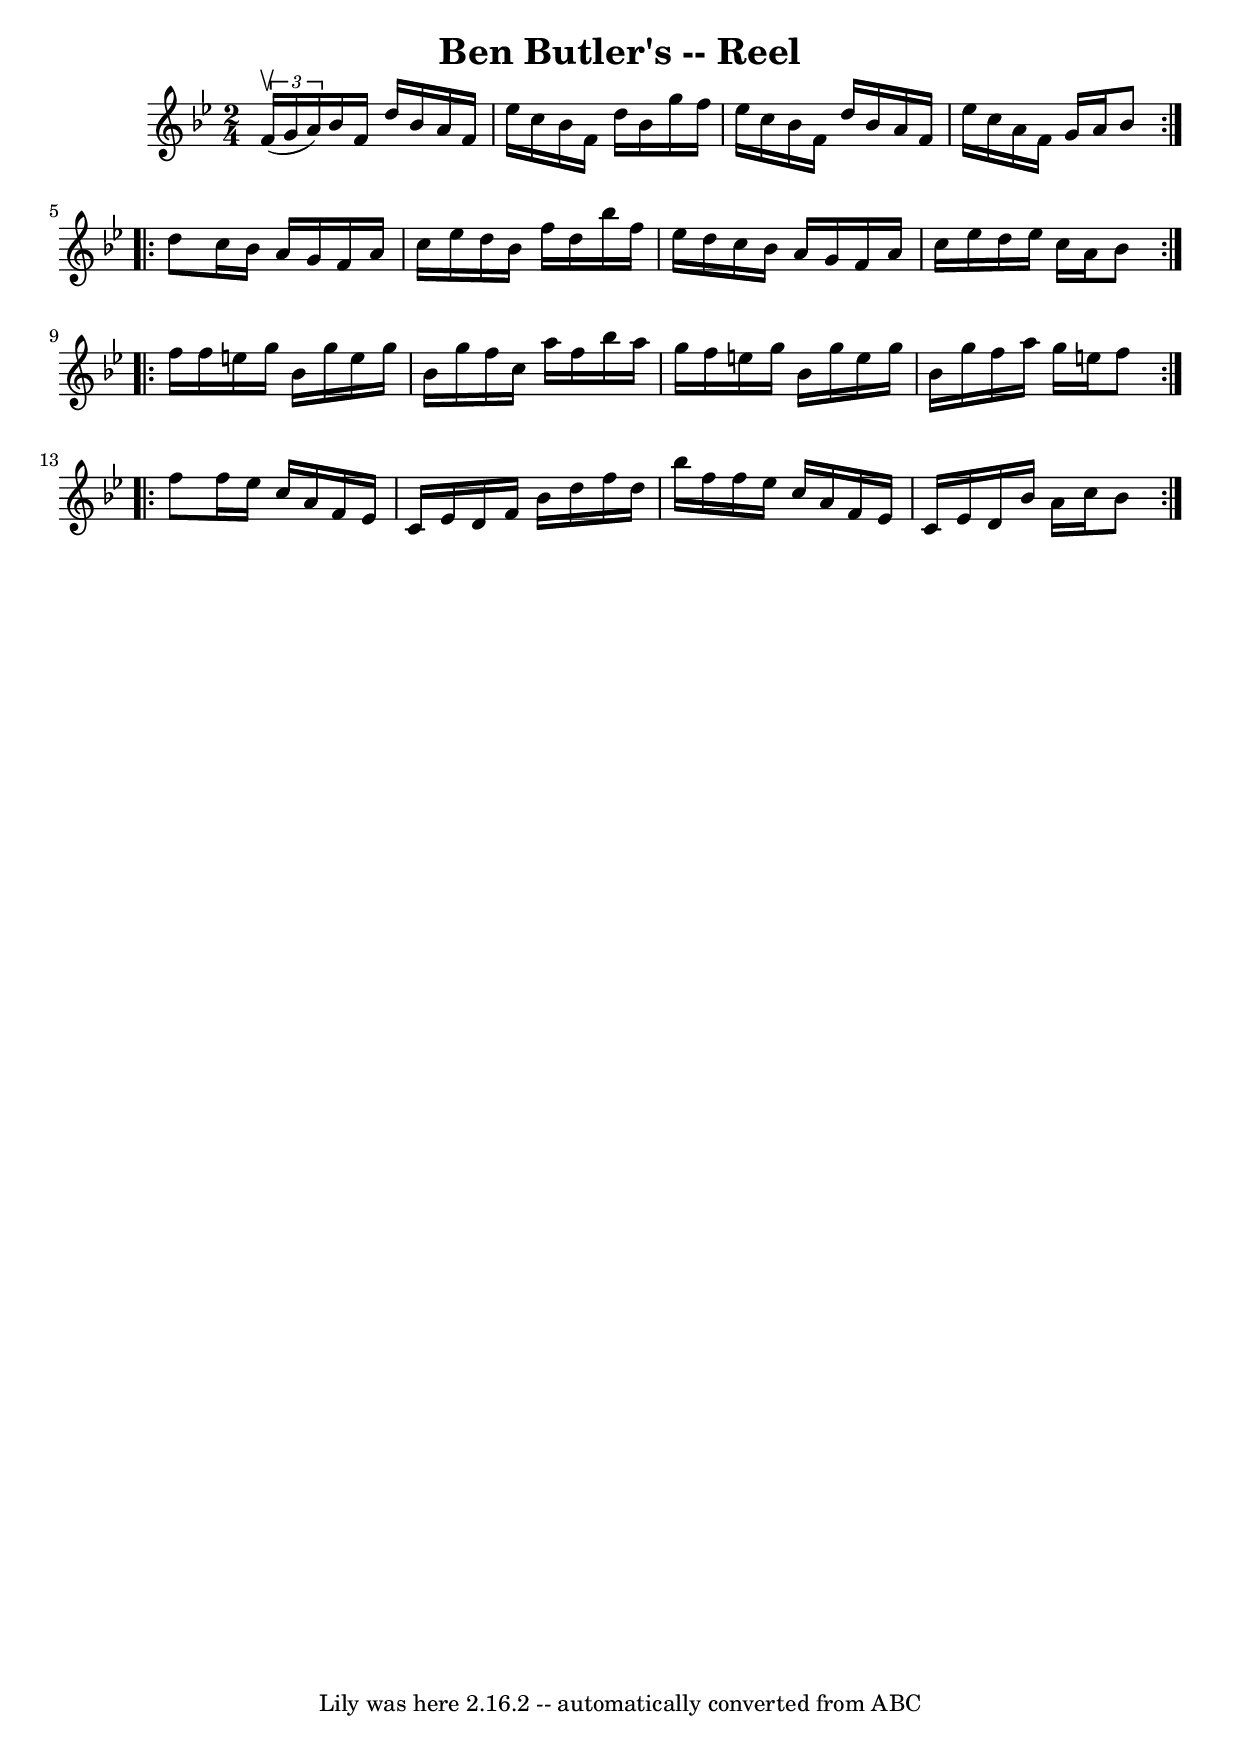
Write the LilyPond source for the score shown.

\version "2.7.40"
\include "Mammoth.ily"
\header {
	%% book = "Ryan's Mammoth Collection"
	crossRefNumber = "1"
	footnotes = "\\\\387"
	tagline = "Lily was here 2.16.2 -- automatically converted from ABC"
	title = "Ben Butler's -- Reel"
}
voicedefault =  {


\repeat volta 2 {
\time 2/4 
\key bes \major   \times 2/3 { f'16^\upbow(g'16 a'16) } 
|
 bes'16 f'16 d''16 bes'16 a'16 f'16 ees''16    
c''16    |
 bes'16 f'16 d''16 bes'16 g''16 f''16    
ees''16 c''16    |
 bes'16 f'16 d''16 bes'16 a'16    
f'16 ees''16 c''16    |
 a'16 f'16 g'16 a'16 bes'8  } 
    \repeat volta 2 { d''8  |
 c''16 bes'16 a'16 g'16    
f'16 a'16 c''16 ees''16    |
 d''16 bes'16 f''16    
d''16 bes''16 f''16 ees''16 d''16    |
 c''16 bes'16    
a'16 g'16 f'16 a'16 c''16 ees''16    |
 d''16 ees''16 
 c''16 a'16 bes'8  }     \repeat volta 2 { f''16 f''16  |
   
 e''16 g''16 bes'16 g''16 e''16 g''16 bes'16 g''16    
|
 f''16 c''16 a''16 f''16 bes''16 a''16 g''16    
f''16    |
 e''16 g''16 bes'16 g''16 e''16 g''16    
bes'16 g''16    |
 f''16 a''16 g''16 e''16 f''8  }     
\repeat volta 2 { f''8  |
 f''16 ees''16 c''16 a'16    
f'16 ees'16 c'16 ees'16    |
 d'16 f'16 bes'16 d''16  
 f''16 d''16 bes''16 f''16    |
 f''16 ees''16 c''16    
a'16 f'16 ees'16 c'16 ees'16    |
 d'16 bes'16 a'16   
 c''16 bes'8    }   
}

\score{
    <<

	\context Staff="default"
	{
	    \voicedefault 
	}

    >>
	\layout {
	}
	\midi {}
}
